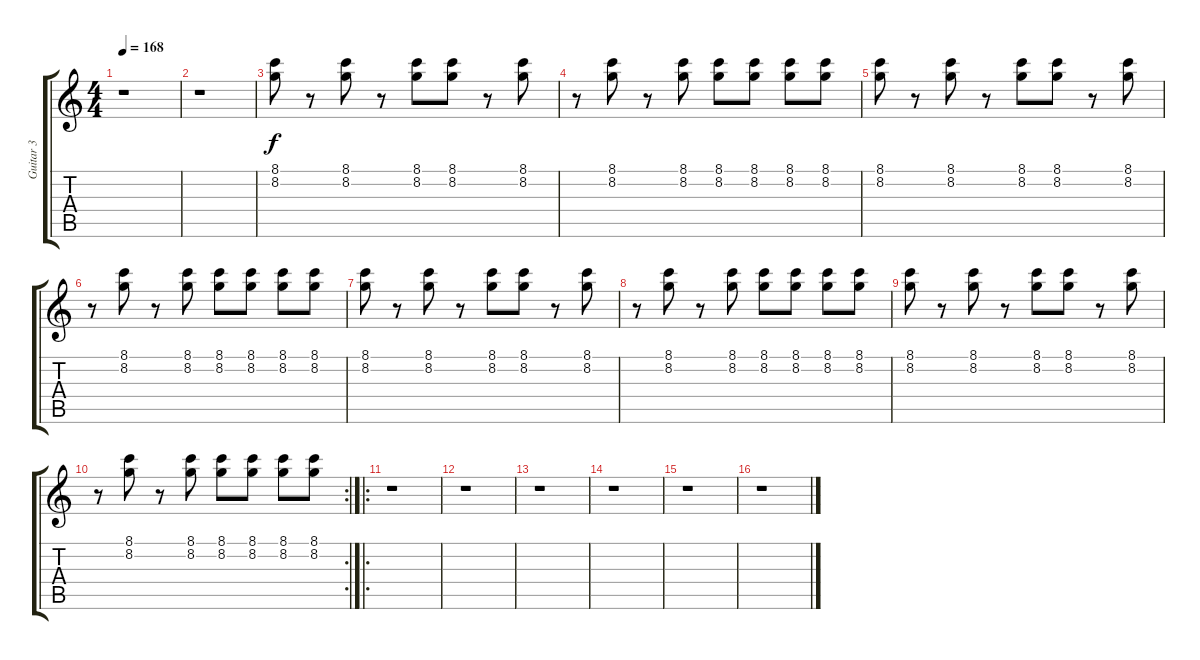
\track ("Guitar 3" "Guitar 3") {instrument distortionguitar}
\staff {score tabs}
\tuning (E4 B3 G3 D3 A2 E2) {hide}
\ts (4 4)
\tempo 168
\clef g2
\ks c
r.1{dy f} |
r.1 |
(8.1 8.2).8 r.8 (8.1 8.2).8 r.8 (8.1 8.2).8 (8.1 8.2).8 r.8 (8.1 8.2).8 |
r.8 (8.1 8.2).8 r.8 (8.1 8.2).8 (8.1 8.2).8 (8.1 8.2).8 (8.1 8.2).8 (8.1 8.2).8 |
(8.1 8.2).8 r.8 (8.1 8.2).8 r.8 (8.1 8.2).8 (8.1 8.2).8 r.8 (8.1 8.2).8 |
r.8 (8.1 8.2).8 r.8 (8.1 8.2).8 (8.1 8.2).8 (8.1 8.2).8 (8.1 8.2).8 (8.1 8.2).8 |
(8.1 8.2).8 r.8 (8.1 8.2).8 r.8 (8.1 8.2).8 (8.1 8.2).8 r.8 (8.1 8.2).8 |
r.8 (8.1 8.2).8 r.8 (8.1 8.2).8 (8.1 8.2).8 (8.1 8.2).8 (8.1 8.2).8 (8.1 8.2).8 |
(8.1 8.2).8 r.8 (8.1 8.2).8 r.8 (8.1 8.2).8 (8.1 8.2).8 r.8 (8.1 8.2).8 |
\rc 2
r.8 (8.1 8.2).8 r.8 (8.1 8.2).8 (8.1 8.2).8 (8.1 8.2).8 (8.1 8.2).8 (8.1 8.2).8 |
\ro
r.1 |
r.1 |
r.1 |
r.1 |
r.1 |
r.1
